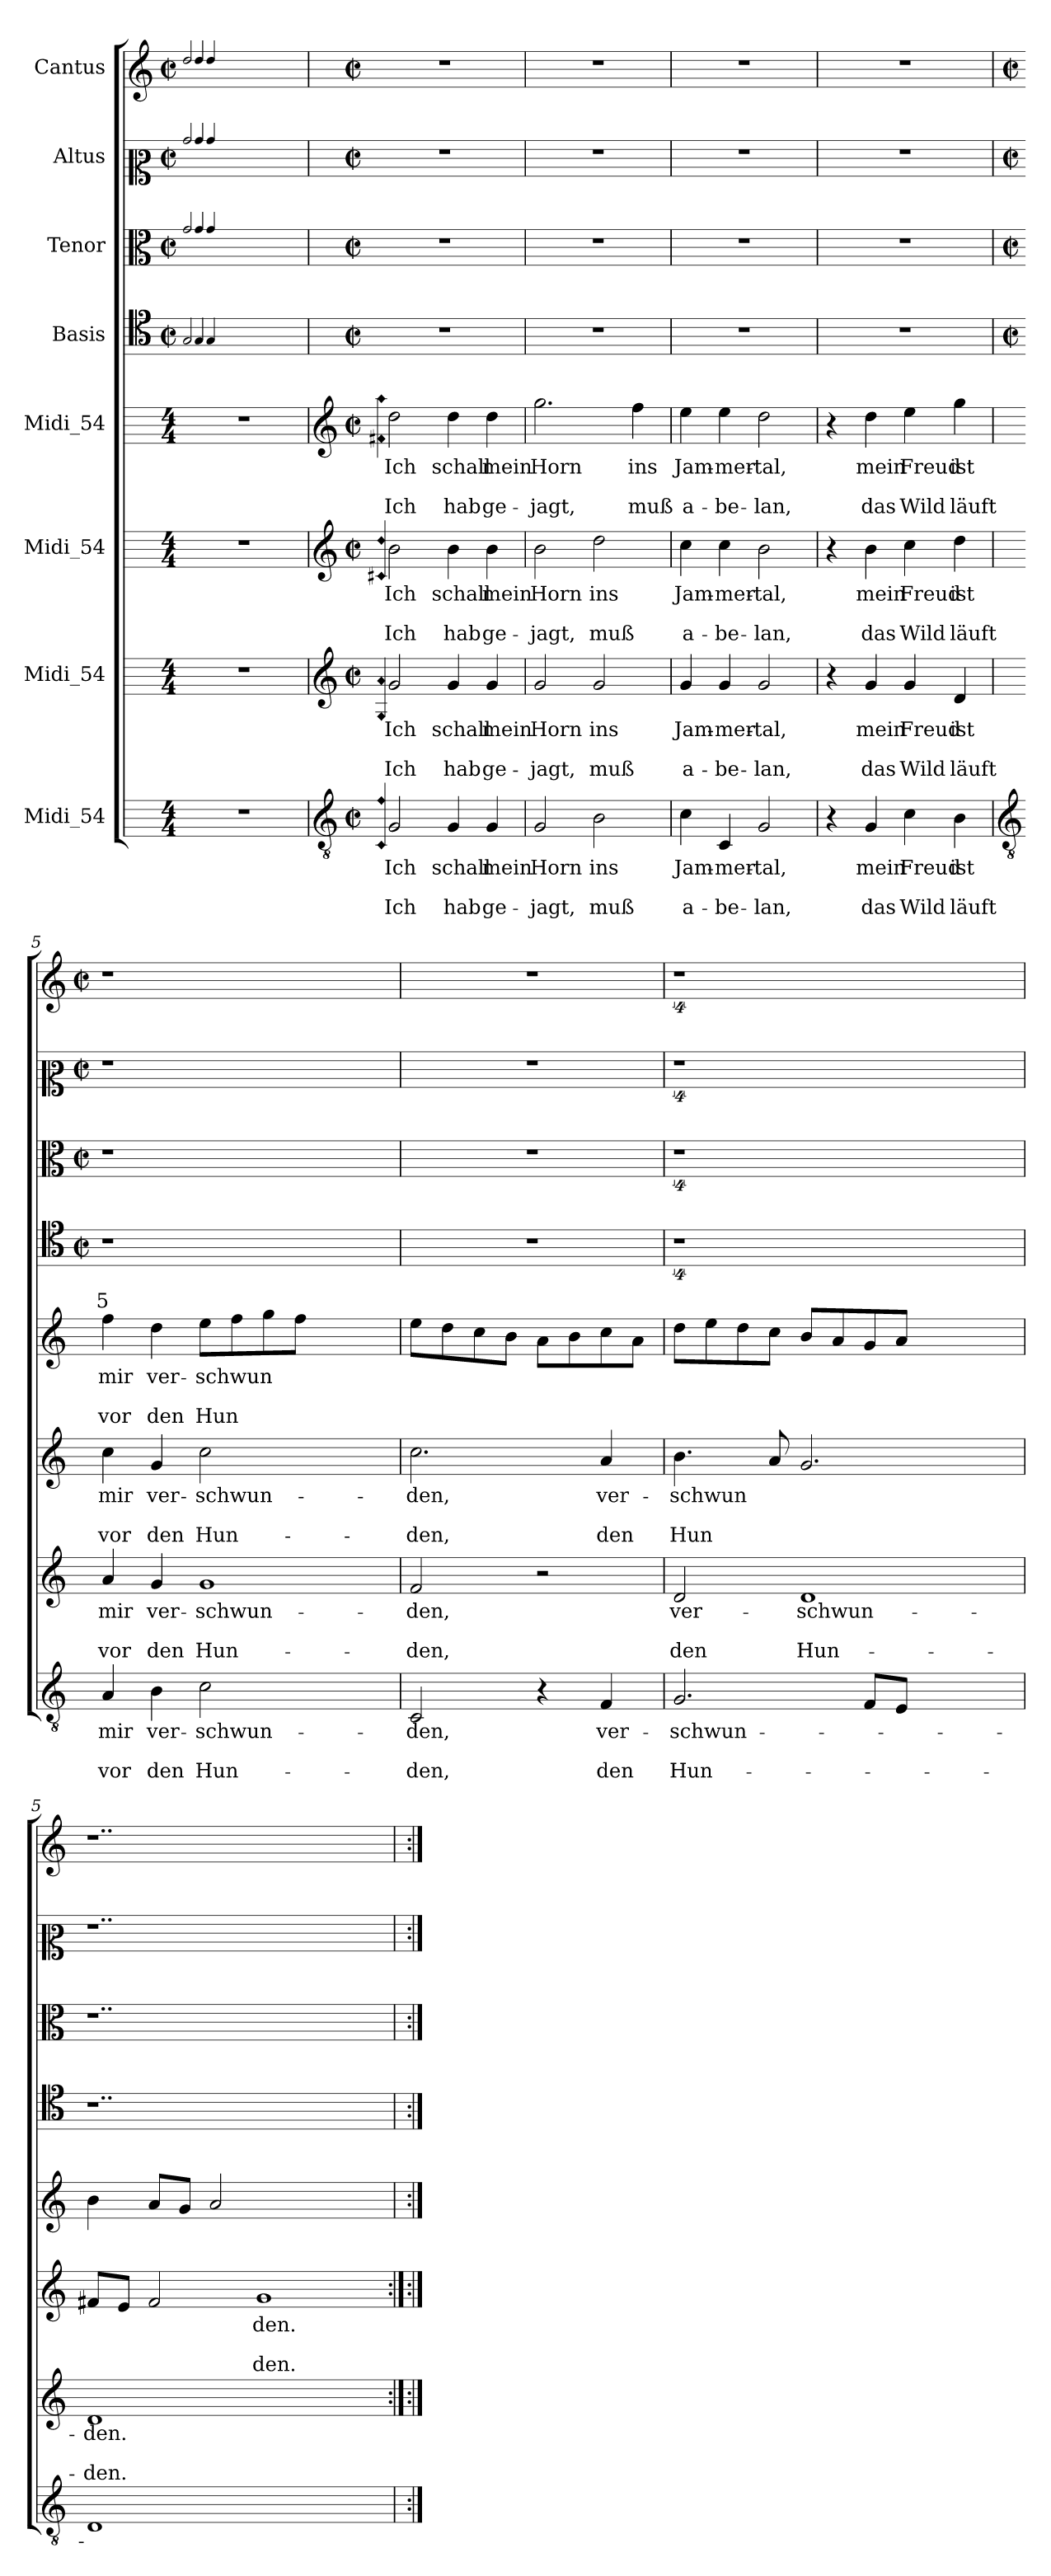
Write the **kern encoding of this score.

**kern	**text	**text	**text	**kern	**text	**text	**text	**kern	**text	**text	**text	**kern	**text	**text	**text	**kern	**kern	**kern	**kern
*part8	*part8	*part8	*part8	*part7	*part7	*part7	*part7	*part6	*part6	*part6	*part6	*part5	*part5	*part5	*part5	*part4	*part3	*part2	*part1
*staff8	*staff8	*staff8	*staff8	*staff7	*staff7	*staff7	*staff7	*staff6	*staff6	*staff6	*staff6	*staff5	*staff5	*staff5	*staff5	*staff4	*staff3	*staff2	*staff1
*I"Midi_54	*	*	*	*I"Midi_54	*	*	*	*I"Midi_54	*	*	*	*I"Midi_54	*	*	*	*I"Basis	*I"Tenor	*I"Altus	*I"Cantus
*	*	*	*	*	*	*	*	*	*	*	*	*	*	*	*	*clefC4	*clefC3	*clefC2	*clefG2
*	*	*	*	*	*	*	*	*	*	*	*	*	*	*	*	*k[]	*k[]	*k[]	*k[]
*	*	*	*	*	*	*	*	*	*	*	*	*	*	*	*	*C:	*C:	*C:	*C:
*M4/4	*	*	*	*M4/4	*	*	*	*M4/4	*	*	*	*M4/4	*	*	*	*M2/2	*M2/2	*M2/2	*M2/2
*	*	*	*	*	*	*	*	*	*	*	*	*	*	*	*	*met(c|)	*met(c|)	*met(c|)	*met(c|)
=	=	=	=	=	=	=	=	=	=	=	=	=	=	=	=	=	=	=	=
.	.	.	.	.	.	.	.	.	.	.	.	.	.	.	.	2qqG	2qqg	2qqb	2qqdd
.	.	.	.	.	.	.	.	.	.	.	.	.	.	.	.	4qqG	4qqg	4qqb	4qqdd
.	.	.	.	.	.	.	.	.	.	.	.	.	.	.	.	4qqG	4qqg	4qqb	4qqdd
1r	.	.	.	1r	.	.	.	1r	.	.	.	1r	.	.	.	1ryy	1ryy	1ryy	1ryy
!!LO:LB:g=z
=1	=1	=1	=1	=1	=1	=1	=1	=1	=1	=1	=1	=1	=1	=1	=1	=1	=1	=1	=1
*clefGv2	*	*	*	*clefG2	*	*	*	*clefG2	*	*	*	*clefG2	*	*	*	*	*	*	*
*k[]	*	*	*	*k[]	*	*	*	*k[]	*	*	*	*k[]	*	*	*	*	*	*	*
*C:	*	*	*	*C:	*	*	*	*C:	*	*	*	*C:	*	*	*	*	*	*	*
*M2/2	*	*	*	*M2/2	*	*	*	*M2/2	*	*	*	*M2/2	*	*	*	*M2/2	*M2/2	*M2/2	*M2/2
*met(c|)	*	*	*	*met(c|)	*	*	*	*met(c|)	*	*	*	*met(c|)	*	*	*	*met(c|)	*met(c|)	*met(c|)	*met(c|)
!	!	!	!	!	!	!	!	!	!	!	!	!LO:N:n=1:head=diamond	!	!	!	!	!	!	!
!	!	!	!	!	!	!	!	!LO:N:n=1:head=diamond	!	!	!	!LO:N:n=2:head=diamond	!	!	!	!	!	!	!
!	!	!	!	!LO:N:n=1:head=diamond	!	!	!	!LO:N:n=2:head=diamond	!	!	!	!	!	!	!	!	!	!	!
!LO:N:n=1:head=diamond	!	!	!	!LO:N:n=2:head=diamond	!	!	!	!	!	!	!	!	!	!	!	!	!	!	!
!LO:N:n=2:head=diamond	!	!	!	!	!	!	!	!	!	!	!	!	!	!	!	!	!	!	!
4qqC 4qqf	.	.	.	4qqG 4qqa	.	.	.	4qqc#X 4qqdd	.	.	.	4qqf#X 4qqaa	.	.	.	.	.	.	.
!	!LO:LY:b	!	!LO:LY:b	!	!LO:LY:b	!	!LO:LY:b	!	!LO:LY:b	!	!LO:LY:b	!	!LO:LY:b	!	!LO:LY:b	!	!	!	!
2G	Ich	.	Ich	2g	Ich	.	Ich	2b	Ich	.	Ich	2dd	Ich	.	Ich	1r	1r	1r	1r
!	!LO:LY:b	!	!LO:LY:b	!	!LO:LY:b	!	!LO:LY:b	!	!LO:LY:b	!	!LO:LY:b	!	!LO:LY:b	!	!LO:LY:b	!	!	!	!
4G	schall	.	hab	4g	schall	.	hab	4b	schall	.	hab	4dd	schall	.	hab	.	.	.	.
!	!LO:LY:b	!	!LO:LY:b	!	!LO:LY:b	!	!LO:LY:b	!	!LO:LY:b	!	!LO:LY:b	!	!LO:LY:b	!	!LO:LY:b	!	!	!	!
4G	mein	.	ge-	4g	mein	.	ge-	4b	mein	.	ge-	4dd	mein	.	ge-	.	.	.	.
=2	=2	=2	=2	=2	=2	=2	=2	=2	=2	=2	=2	=2	=2	=2	=2	=2	=2	=2	=2
!	!LO:LY:b	!	!LO:LY:b	!	!LO:LY:b	!	!LO:LY:b	!	!LO:LY:b	!	!LO:LY:b	!	!LO:LY:b	!	!LO:LY:b	!	!	!	!
2G	-Horn	.	jagt,	2g	-Horn	.	jagt,	2b	-Horn	.	jagt,	2.gg	-Horn	.	jagt,	1r	1r	1r	1r
!	!LO:LY:b	!	!LO:LY:b	!	!LO:LY:b	!	!LO:LY:b	!	!LO:LY:b	!	!LO:LY:b	!	!	!	!	!	!	!	!
2B	ins	.	muß	2g	ins	.	muß	2dd	ins	.	muß	.	.	.	.	.	.	.	.
!	!	!	!	!	!	!	!	!	!	!	!	!	!LO:LY:b	!	!LO:LY:b	!	!	!	!
.	.	.	.	.	.	.	.	.	.	.	.	4ff	ins	.	muß	.	.	.	.
=3	=3	=3	=3	=3	=3	=3	=3	=3	=3	=3	=3	=3	=3	=3	=3	=3	=3	=3	=3
!	!LO:LY:b	!	!LO:LY:b	!	!LO:LY:b	!	!LO:LY:b	!	!LO:LY:b	!	!LO:LY:b	!	!LO:LY:b	!	!LO:LY:b	!	!	!	!
4c	Jam-	.	-a-	4g	Jam-	.	-a-	4cc	Jam-	.	-a-	4ee	Jam-	.	-a-	1r	1r	1r	1r
!	!LO:LY:b	!	!LO:LY:b	!	!LO:LY:b	!	!LO:LY:b	!	!LO:LY:b	!	!LO:LY:b	!	!LO:LY:b	!	!LO:LY:b	!	!	!	!
4C	-mer-	.	-be-	4g	-mer-	.	-be-	4cc	-mer-	.	-be-	4ee	-mer-	.	-be-	.	.	.	.
!	!LO:LY:b	!	!LO:LY:b	!	!LO:LY:b	!	!LO:LY:b	!	!LO:LY:b	!	!LO:LY:b	!	!LO:LY:b	!	!LO:LY:b	!	!	!	!
2G	-tal,	.	lan,	2g	-tal,	.	lan,	2b	-tal,	.	lan,	2dd	-tal,	.	lan,	.	.	.	.
=4	=4	=4	=4	=4	=4	=4	=4	=4	=4	=4	=4	=4	=4	=4	=4	=4	=4	=4	=4
4r	.	.	.	4r	.	.	.	4r	.	.	.	4r	.	.	.	1r	1r	1r	1r
!	!LO:LY:b	!	!LO:LY:b	!	!LO:LY:b	!	!LO:LY:b	!	!LO:LY:b	!	!LO:LY:b	!	!LO:LY:b	!	!LO:LY:b	!	!	!	!
4G	mein	.	das	4g	mein	.	das	4b	mein	.	das	4dd	mein	.	das	.	.	.	.
!	!LO:LY:b	!	!LO:LY:b	!	!LO:LY:b	!	!LO:LY:b	!	!LO:LY:b	!	!LO:LY:b	!	!LO:LY:b	!	!LO:LY:b	!	!	!	!
4c	Freud	.	Wild	4g	Freud	.	Wild	4cc	Freud	.	Wild	4ee	Freud	.	Wild	.	.	.	.
!	!LO:LY:b	!	!LO:LY:b	!	!LO:LY:b	!	!LO:LY:b	!	!LO:LY:b	!	!LO:LY:b	!	!LO:LY:b	!	!LO:LY:b	!	!	!	!
4B	ist	.	läuft	4d	ist	.	läuft	4dd	ist	.	läuft	4gg	ist	.	läuft	.	.	.	.
!!LO:LB:g=z
=5	=5	=5	=5	=5	=5	=5	=5	=5	=5	=5	=5	=5	=5	=5	=5	=5	=5	=5	=5
*clefGv2	*	*	*	*	*	*	*	*	*	*	*	*	*	*	*	*	*	*	*
*	*	*	*	*	*	*	*	*	*	*	*	*	*	*	*	*M2/2	*M2/2	*M2/2	*M2/2
*	*	*	*	*	*	*	*	*	*	*	*	*	*	*	*	*met(c|)	*met(c|)	*met(c|)	*met(c|)
!	!	!	!	!	!	!	!	!	!	!	!	!LO:TX:a:cj:t=5	!	!	!	!	!	!	!
!	!LO:LY:b	!	!LO:LY:b	!	!LO:LY:b	!	!LO:LY:b	!	!LO:LY:b	!	!LO:LY:b	!	!LO:LY:b	!	!LO:LY:b	!	!	!	!
4A	mir	.	vor	4a	mir	.	vor	4cc	mir	.	vor	4ff	mir	.	vor	1r	1r	1r	1r
!	!LO:LY:b	!	!LO:LY:b	!	!LO:LY:b	!	!LO:LY:b	!	!LO:LY:b	!	!LO:LY:b	!	!LO:LY:b	!	!LO:LY:b	!	!	!	!
4B	ver-	.	-den	4g	ver-	.	-den	4g	ver-	.	-den	4dd	ver-	.	-den	.	.	.	.
!	!LO:LY:b	!	!LO:LY:b	!	!LO:LY:b	!	!LO:LY:b	!	!LO:LY:b	!	!LO:LY:b	!	!LO:LY:b	!	!LO:LY:b	!	!	!	!
2c	schwun-	.	-Hun-	1g	schwun-	.	-Hun-	2cc	schwun-	.	-Hun-	8eeL	schwun	.	Hun	.	.	.	.
.	.	.	.	.	.	.	.	.	.	.	.	8ff	.	.	.	.	.	.	.
.	.	.	.	.	.	.	.	.	.	.	.	8gg	.	.	.	.	.	.	.
.	.	.	.	.	.	.	.	.	.	.	.	8ffJ	.	.	.	.	.	.	.
2ryy	.	.	.	.	.	.	.	2ryy	.	.	.	2ryy	.	.	.	2ryy	2ryy	2ryy	2ryy
=5	=5	=5	=5	=5	=5	=5	=5	=5	=5	=5	=5	=5	=5	=5	=5	=5	=5	=5	=5
!	!LO:LY:b	!	!LO:LY:b	!	!LO:LY:b	!	!LO:LY:b	!	!LO:LY:b	!	!LO:LY:b	!	!	!	!	!	!	!	!
2C	-den,	.	den,	2f	-den,	.	den,	2.cc	-den,	.	den,	8eeL	.	.	.	1r	1r	1r	1r
.	.	.	.	.	.	.	.	.	.	.	.	8dd	.	.	.	.	.	.	.
.	.	.	.	.	.	.	.	.	.	.	.	8cc	.	.	.	.	.	.	.
.	.	.	.	.	.	.	.	.	.	.	.	8bJ	.	.	.	.	.	.	.
4r	.	.	.	2r	.	.	.	.	.	.	.	8aL	.	.	.	.	.	.	.
.	.	.	.	.	.	.	.	.	.	.	.	8b	.	.	.	.	.	.	.
!	!LO:LY:b	!	!LO:LY:b	!	!	!	!	!	!LO:LY:b	!	!LO:LY:b	!	!	!	!	!	!	!	!
4F	ver-	.	-den	.	.	.	.	4a	ver-	.	-den	8cc	.	.	.	.	.	.	.
.	.	.	.	.	.	.	.	.	.	.	.	8aJ	.	.	.	.	.	.	.
=5	=5	=5	=5	=5	=5	=5	=5	=5	=5	=5	=5	=5	=5	=5	=5	=5	=5	=5	=5
!	!LO:LY:b	!	!LO:LY:b	!	!LO:LY:b	!	!LO:LY:b	!	!LO:LY:b	!	!LO:LY:b	!	!	!	!	!	!	!	!
2.G	schwun-	.	-Hun-	2d	ver-	.	-den	4.b	schwun	.	Hun	8ddL	.	.	.	4%5r	4%5r	4%5r	4%5r
.	.	.	.	.	.	.	.	.	.	.	.	8ee	.	.	.	.	.	.	.
.	.	.	.	.	.	.	.	.	.	.	.	8dd	.	.	.	.	.	.	.
.	.	.	.	.	.	.	.	8a	.	.	.	8ccJ	.	.	.	.	.	.	.
!	!	!	!	!	!LO:LY:b	!	!LO:LY:b	!	!	!	!	!	!	!	!	!	!	!	!
.	.	.	.	1d	schwun-	.	-Hun-	2.g	.	.	.	8bL	.	.	.	.	.	.	.
.	.	.	.	.	.	.	.	.	.	.	.	8a	.	.	.	.	.	.	.
8FL	.	.	.	.	.	.	.	.	.	.	.	8g	.	.	.	.	.	.	.
8EJ	.	.	.	.	.	.	.	.	.	.	.	8aJ	.	.	.	.	.	.	.
2ryy	.	.	.	.	.	.	.	.	.	.	.	2ryy	.	.	.	.	.	.	.
.	.	.	.	.	.	.	.	4ryy	.	.	.	.	.	.	.	4ryy	4ryy	4ryy	4ryy
=5	=5	=5	=5	=5	=5	=5	=5	=5	=5	=5	=5	=5	=5	=5	=5	=5	=5	=5	=5
!	!	!	!	!	!LO:LY:b	!	!LO:LY:b	!	!	!	!	!	!	!	!	!	!	!	!
1D	.	.	.	1d	-den.	.	den.	8f#XL	.	.	.	4b	.	.	.	1..r	1..r	1..r	1..r
.	.	.	.	.	.	.	.	8eJ	.	.	.	.	.	.	.	.	.	.	.
.	.	.	.	.	.	.	.	2f#	.	.	.	8aL	.	.	.	.	.	.	.
.	.	.	.	.	.	.	.	.	.	.	.	8gJ	.	.	.	.	.	.	.
.	.	.	.	.	.	.	.	.	.	.	.	2a	.	.	.	.	.	.	.
!	!	!	!	!	!	!	!	!	!LO:LY:b	!	!LO:LY:b	!	!	!	!	!	!	!	!
.	.	.	.	.	.	.	.	1g	den.	.	den.	.	.	.	.	.	.	.	.
2.ryy	.	.	.	2.ryy	.	.	.	.	.	.	.	2.ryy	.	.	.	.	.	.	.
=	=	=	=	=:|!	=	=	=	=:|!	=	=	=	=	=	=	=	=	=	=	=
*-	*-	*-	*-	*-	*-	*-	*-	*-	*-	*-	*-	*-	*-	*-	*-	*-	*-	*-	*-
